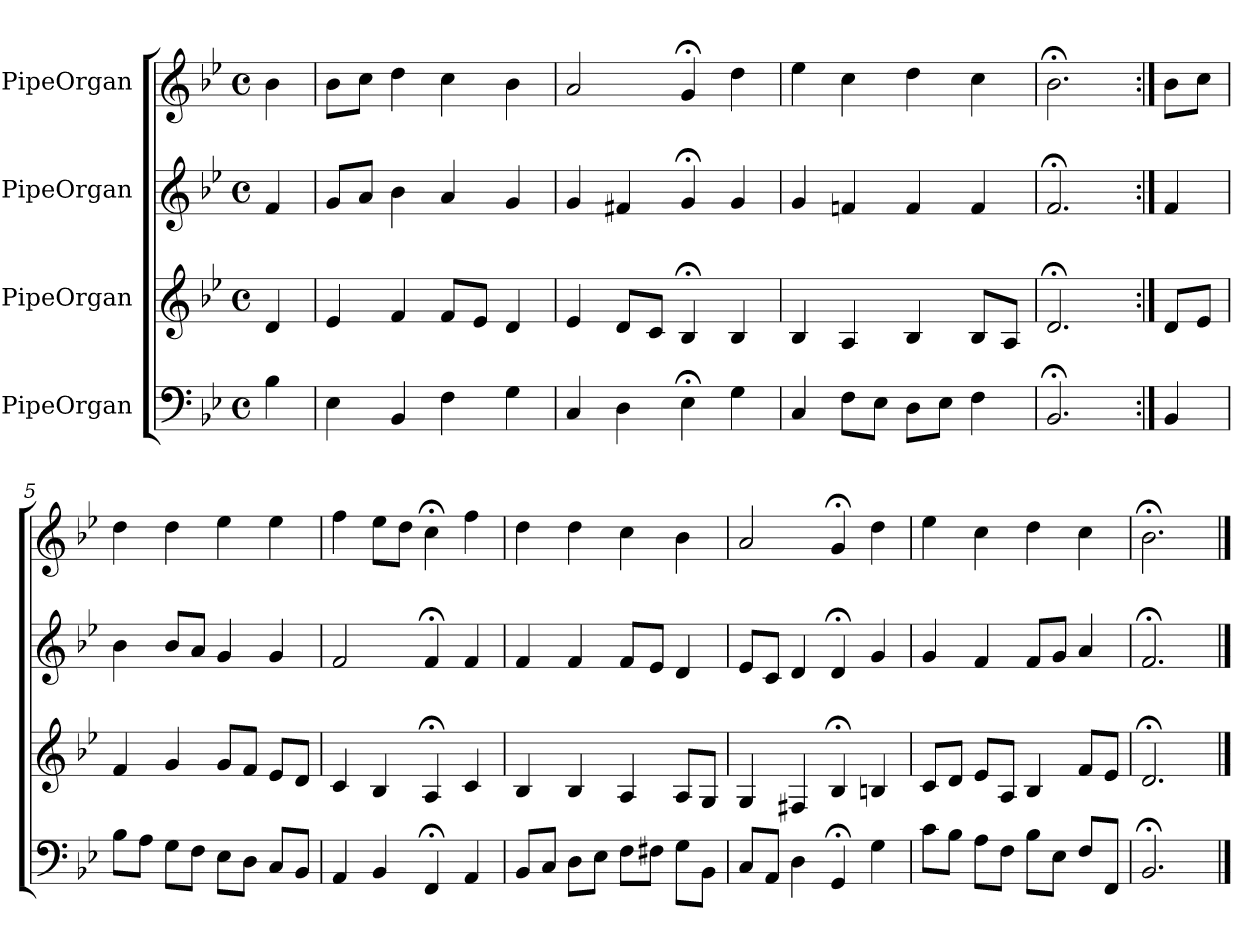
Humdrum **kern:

**kern	**kern	**kern	**kern
*part4	*part3	*part2	*part1
*staff4	*staff3	*staff2	*staff1
*I"PipeOrgan	*I"PipeOrgan	*I"PipeOrgan	*I"PipeOrgan
*k[b-e-]	*k[b-e-]	*k[b-e-]	*k[b-e-]
*B-:	*B-:	*B-:	*B-:
*M4/4	*M4/4	*M4/4	*M4/4
*met(c)	*met(c)	*met(c)	*met(c)
*MM60	*MM60	*MM60	*MM60
=	=	=	=
4B-	4d	4f	4b-
=1	=1	=1	=1
4E-	4e-	8gL	8b-L
.	.	8aJ	8ccJ
4BB-	4f	4b-	4dd
4F	8fL	4a	4cc
.	8e-J	.	.
4G	4d	4g	4b-
=2	=2	=2	=2
4C	4e-	4g	2a
4D	8dL	4f#X	.
.	8cJ	.	.
4E-;<	4B-;<	4g;<	4g;<
4G	4B-	4g	4dd
=3	=3	=3	=3
4C	4B-	4g	4ee-
8FL	4A	4fn	4cc
8E-J	.	.	.
8DL	4B-	4f	4dd
8E-J	.	.	.
4F	8B-L	4f	4cc
.	8AJ	.	.
=4	=4	=4	=4
2.BB-;<	2.d;<	2.f;<	2.b-;<
=:|!	=:|!	=:|!	=:|!
4BB-	8dL	4f	8b-L
.	8e-J	.	8ccJ
=5	=5	=5	=5
8B-L	4f	4b-	4dd
8AJ	.	.	.
8GL	4g	8b-L	4dd
8FJ	.	8aJ	.
8E-L	8gL	4g	4ee-
8DJ	8fJ	.	.
8CL	8e-L	4g	4ee-
8BB-J	8dJ	.	.
=6	=6	=6	=6
4AA	4c	2f	4ff
4BB-	4B-	.	8ee-L
.	.	.	8ddJ
4FF;<	4A;<	4f;<	4cc;<
4AA	4c	4f	4ff
=7	=7	=7	=7
8BB-L	4B-	4f	4dd
8CJ	.	.	.
8DL	4B-	4f	4dd
8E-J	.	.	.
8FL	4A	8fL	4cc
8F#XJ	.	8e-J	.
8GL	8AL	4d	4b-
8BB-J	8GJ	.	.
=8	=8	=8	=8
8CL	4G	8e-L	2a
8AAJ	.	8cJ	.
4D	4F#X	4d	.
4GG;<	4B-;<	4d;<	4g;<
4G	4Bn	4g	4dd
=9	=9	=9	=9
8cL	8cL	4g	4ee-
8B-J	8dJ	.	.
8AL	8e-L	4f	4cc
8FJ	8AJ	.	.
8B-L	4B-	8fL	4dd
8E-J	.	8gJ	.
8FL	8fL	4a	4cc
8FFJ	8e-J	.	.
=10	=10	=10	=10
2.BB-;<	2.d;<	2.f;<	2.b-;<
==	==	==	==
*-	*-	*-	*-
